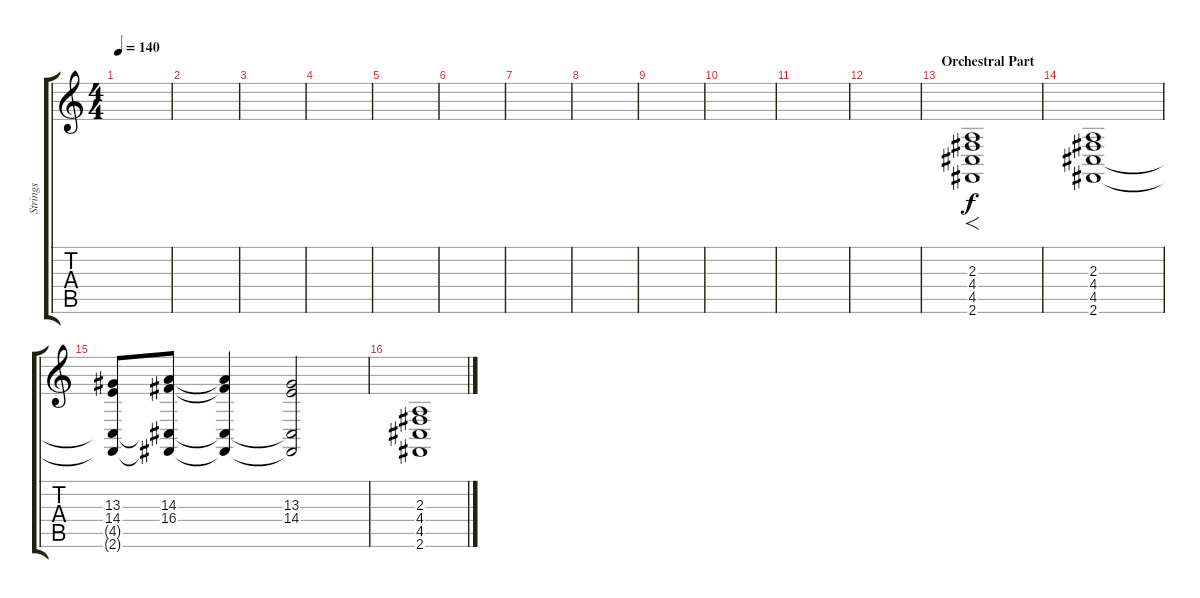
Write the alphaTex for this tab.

\track ("Strings" "Strings") {instrument stringensemble1}
\staff {score tabs}
\tuning (E4 B3 G3 D3 A2 E2) {hide}
\ts (4 4)
\tempo 140
\clef g2
\ks c
|
|
|
|
|
|
|
|
|
|
|
|
\section ("" "Orchestral Part")
(2.3 4.4 4.5 2.6).1{f} |
(2.3 4.4 4.5 2.6).1 |
(13.3 14.4 4.5{t} 2.6{t}).8 (14.3 16.4 4.5{t} 2.6{t}).8 (14.3{t} 16.4{t} 4.5{t} 2.6{t}).4 (13.3 14.4 4.5{t} 2.6{t}).2 |
(2.3 4.4 4.5 2.6).1
